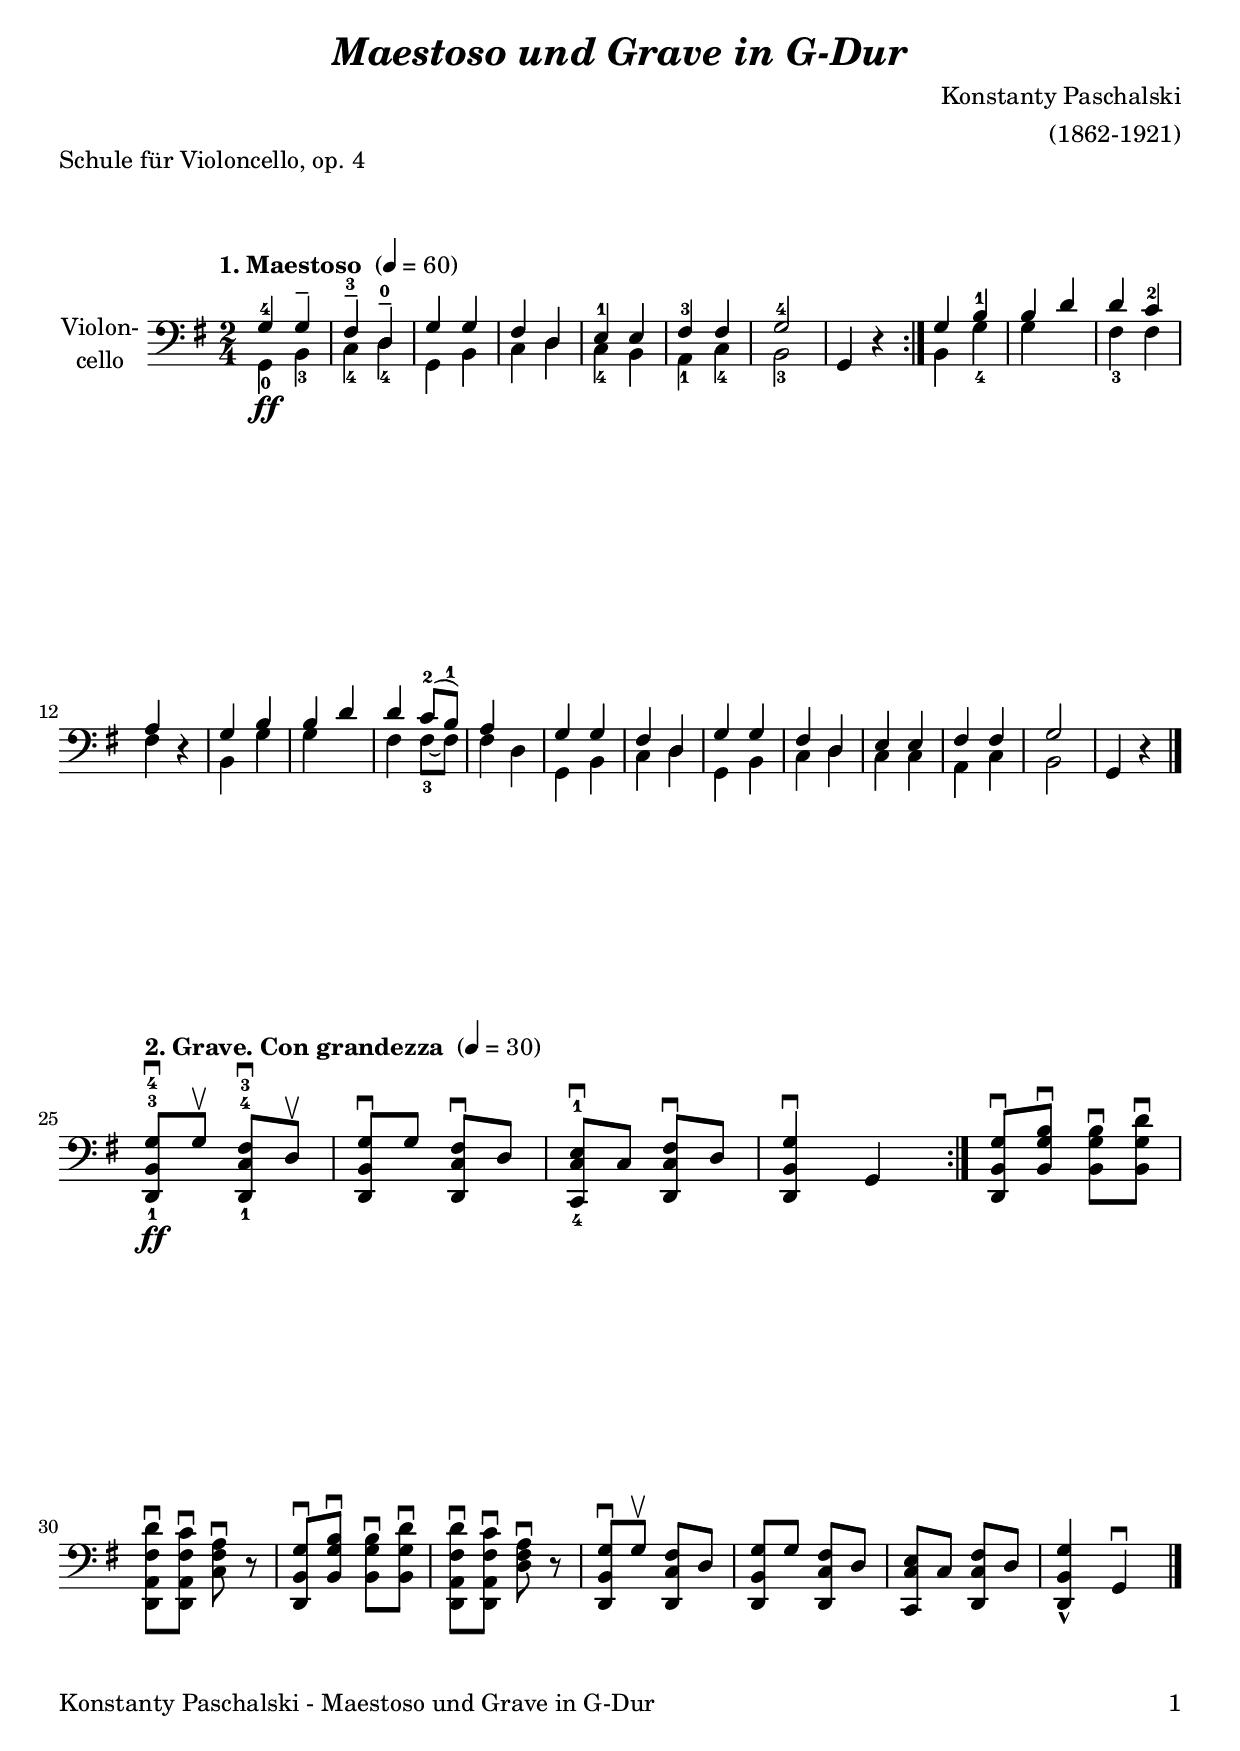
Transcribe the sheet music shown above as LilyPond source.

\version "2.24.1"
\include "deutsch.ly"

#(set-global-staff-size 21)

\header {
  title     = \markup \bold \italic "Maestoso und Grave in G-Dur"
  composer  = "Konstanty Paschalski"
  arranger  = "(1862-1921)"
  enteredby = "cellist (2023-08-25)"
  piece     = "Schule für Violoncello, op. 4"
}

voiceconsts = {
  \key g \major
  \time 2/4
  \clef "bass"
%  \numericTimeSignature
  \compressEmptyMeasures
  % Set default beaming for all staves
%  \set Timing.beamExceptions = #'()
%  \set Timing.baseMoment     = #(ly:make-moment 1 4)
%  \set Timing.beatStructure  = #'(1 1 1)
}

mist = "string ensemble 1"
mivl = "violin"
miba = "cello"
mipz = "pizzicato strings"

introa = {        \tempo "1. Maestoso " 4=60 }
introb = { \break \tempo "2. Grave. Con grandezza " 4=30 }

arco = \markup \italic "arco"
atem = \mark \markup \box \italic "a tempo"
dolc = \markup \italic "dolce"
pizz = \markup \italic "pizz"
rit  = \mark \markup \box \italic "rit."

va = \relative c' {
  \voiceconsts

  \introa
  \repeat volta 2 {
    << {
      g4-4 g--
      fis---3 d---0
      g g
      fis d
      e-1 e
      fis-3 fis
      g2-4
    } \\ {
      g,4-0\ff h-3
      c-4
      d-4
      g, h
      c d
      c-4 h
      a-1 c-4
      h2-3
    } >>
    g4 r
  }
  << {
    g' h-1
    h d
    d c-2
    a
  } \\ {
    h, g'-4
    g s
    fis-3 fis
    fis
  } >>
  r
  << {
    g h
    h d
    d c8(-2 h)-1
    a4 s

    g g
    fis d
    g g
    fis d
    e e
    fis fis
    g2
  } \\ {
    h,4 g'
    g s
    fis fis8~-3 fis
    fis4 d

    g, h
    c d
    g, h
    c d
    c c
    a c
    h2
  } >>
  g4 r \bar "|."

  \introb
  \repeat volta 2 {
    <d-1 h'-3 g'-4>8\downbow\ff g'\upbow <d,-1 c'-4 fis-3>\downbow d'\upbow
    <d, h' g'>\downbow g' <d, c' fis>\downbow d'
    <c, c'-4 e-1>\downbow c' <d, c' fis>\downbow d'
    <d, h' g'>4\downbow g
   }
  <d h' g'>8\downbow <h' g' h>\downbow <h g' h>\downbow <h g' d'>\downbow
  \break
  <d, a' fis' d'>\downbow <d a' fis' c'>\downbow <c' fis a>\downbow r

  <d, h' g'>\downbow <h' g' h>\downbow <h g' h>\downbow <h g' d'>\downbow
  <d, a' fis' d'>\downbow <d a' fis' c'>\downbow <d' fis a>\downbow r
  <d, h' g'>\downbow g'\upbow <d, c' fis> d'
  <d, h' g'> g' <d, c' fis> d'
  <c, c' e> c' <d, c' fis> d'
  <d, h' g'>4-^ g\downbow \bar "|."
}


music = \new StaffGroup <<
      \new Staff {
	\set Staff.midiInstrument = \miba
	\set Staff.instrumentName = \markup \center-column { "Violon-" "cello" }
	\transpose g g { \va }
      }
>>

\book {
   \paper {
    print-page-number = ##t
    print-first-page-number = ##t
    ragged-last-bottom = ##f
    oddHeaderMarkup = \markup \null
    evenHeaderMarkup = \markup \null
    oddFooterMarkup = \markup {
      \fill-line {
        \if \should-print-page-number
        "Konstanty Paschalski - Maestoso und Grave in G-Dur" \fromproperty #'page:page-number-string
      }
    }
    evenFooterMarkup = \oddFooterMarkup
  } \score {
    \music
    \layout {}
  }

  \score {
    \unfoldRepeats \music

    \midi {
      \context {
        \Score
      }
    }
  }
}